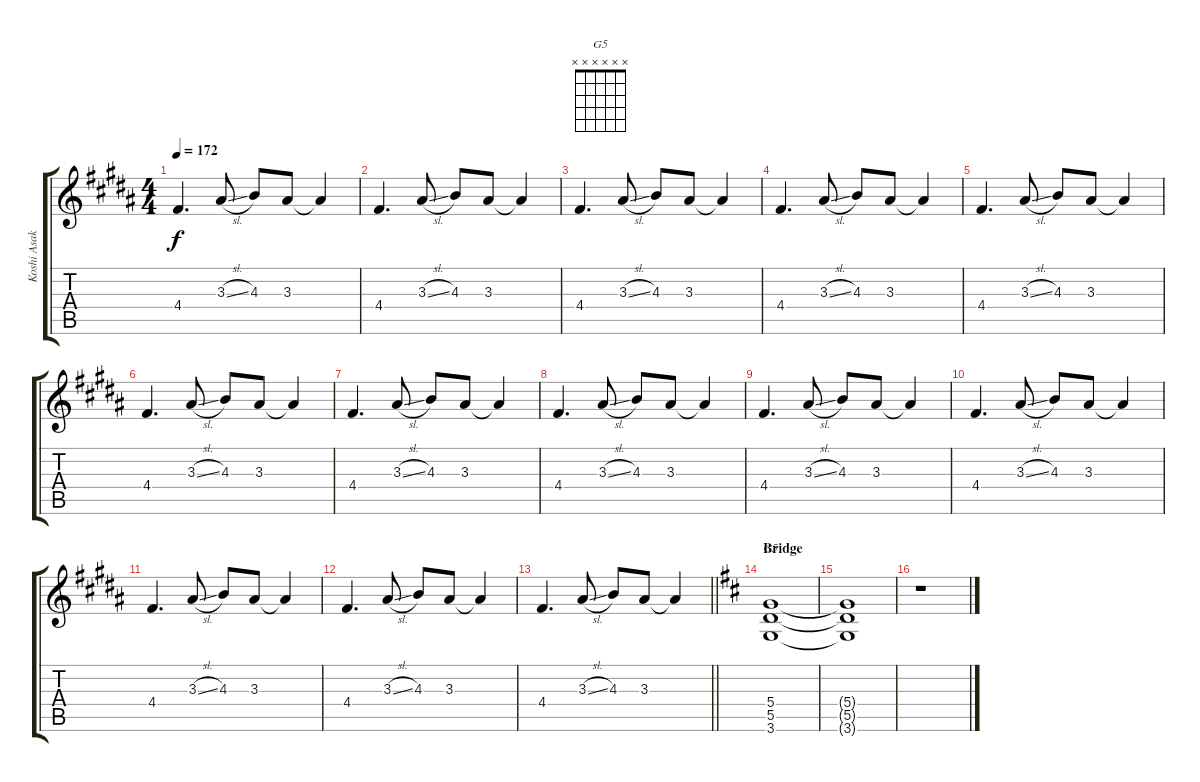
\track ("Koshi Asakawa - Guitar 2" "Koshi Asak") {instrument distortionguitar}
\staff {score tabs}
\tuning (E4 B3 G3 D3 A2 E2) {hide}
\chord ("G5" x x x x x x)
\ts (4 4)
\tempo 172
\clef g2
\ks b
4.4.4{d dy f} 3.3{sl}.8 4.3.8 3.3.8 3.3{t}.4 |
4.4.4{d} 3.3{sl}.8 4.3.8 3.3.8 3.3{t}.4 |
4.4.4{d} 3.3{sl}.8 4.3.8 3.3.8 3.3{t}.4 |
4.4.4{d} 3.3{sl}.8 4.3.8 3.3.8 3.3{t}.4 |
4.4.4{d} 3.3{sl}.8 4.3.8 3.3.8 3.3{t}.4 |
4.4.4{d} 3.3{sl}.8 4.3.8 3.3.8 3.3{t}.4 |
4.4.4{d} 3.3{sl}.8 4.3.8 3.3.8 3.3{t}.4 |
4.4.4{d} 3.3{sl}.8 4.3.8 3.3.8 3.3{t}.4 |
4.4.4{d} 3.3{sl}.8 4.3.8 3.3.8 3.3{t}.4 |
4.4.4{d} 3.3{sl}.8 4.3.8 3.3.8 3.3{t}.4 |
4.4.4{d} 3.3{sl}.8 4.3.8 3.3.8 3.3{t}.4 |
4.4.4{d} 3.3{sl}.8 4.3.8 3.3.8 3.3{t}.4 |
\barLineRight lightlight
4.4.4{d} 3.3{sl}.8 4.3.8 3.3.8 3.3{t}.4 |
\section ("" "Bridge")
\ks d
(5.4 5.5 3.6).1{ch "G5"} |
(5.4{t} 5.5{t} 3.6{t}).1 |
r.1
